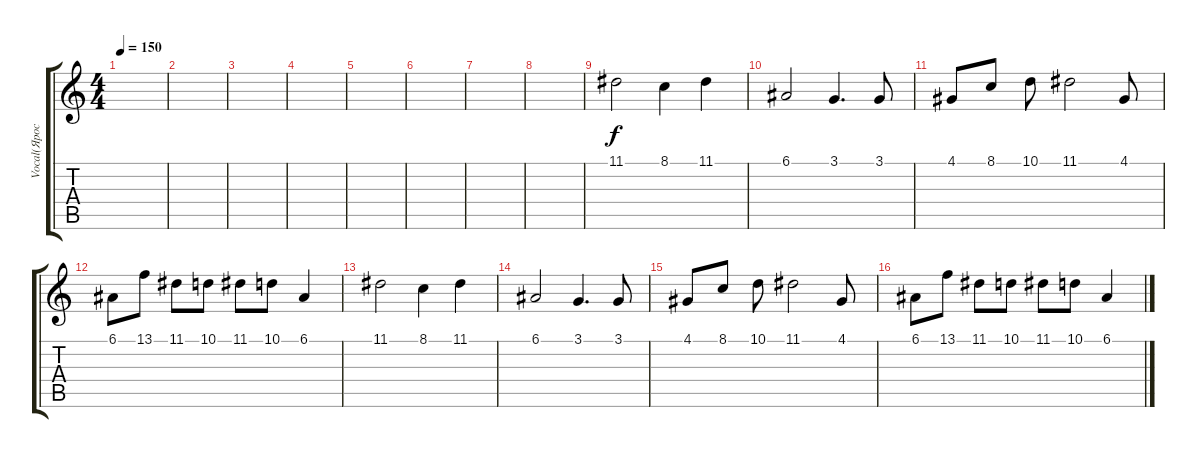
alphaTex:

\track ("Vocal(Ярослав)" "Vocal(Ярос") {instrument baritonesax}
\staff {score tabs}
\tuning (E4 B3 G3 D3 A2 E2) {hide}
\ts (4 4)
\tempo 150
\clef g2
\ks c
|
|
|
|
|
|
|
|
11.1.2 8.1.4 11.1.4 |
6.1.2 3.1.4{d} 3.1.8 |
4.1.8 8.1.8 10.1.8 11.1.2 4.1.8 |
6.1.8 13.1.8 11.1.8 10.1.8 11.1.8 10.1.8 6.1.4 |
11.1.2 8.1.4 11.1.4 |
6.1.2 3.1.4{d} 3.1.8 |
4.1.8 8.1.8 10.1.8 11.1.2 4.1.8 |
6.1.8 13.1.8 11.1.8 10.1.8 11.1.8 10.1.8 6.1.4
